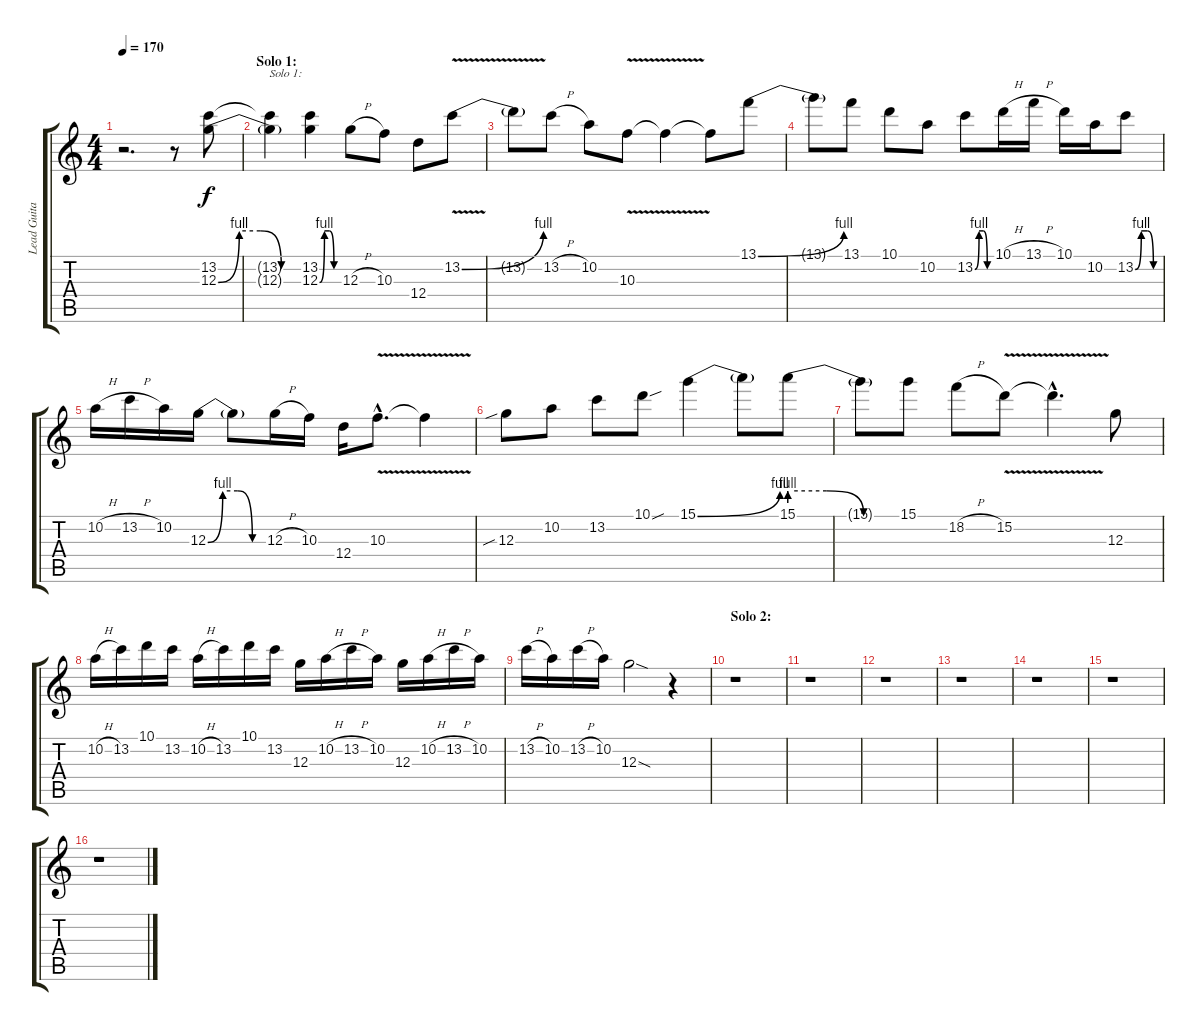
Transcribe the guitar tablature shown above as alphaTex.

\track ("Lead Guitar 1" "Lead Guita") {instrument distortionguitar}
\staff {score tabs}
\tuning (E4 B3 G3 D3 A2 E2) {hide}
\ts (4 4)
\tempo 170
\clef g2
\ks c
r.2{d dy f} r.8 (13.2 12.3{be (custom 0 0 15 4 30 4 45 0 60 0)}).8 |
\section ("" "Solo 1:")
(13.2{t} 12.3{t}).4{txt "Solo 1:"} (13.2 12.3{be (custom 0 0 15 4 30 4 45 0 60 0)}).4 12.3{h}.8 10.3.8 12.4.8 13.2{be (bend 0 0 60 4) v}.8 |
13.2{t}.8 13.2{h}.8 10.2.8 10.3{v}.8 10.3{t}.4 10.3{t}.8 13.1{be (bend 0 0 60 4)}.8 |
13.1{t}.8 13.1.8 10.1.8 10.2.8 13.2{be (custom 0 0 15 4 30 4 45 0 60 0)}.8 10.1{h}.16 13.1{h}.16 10.1.16 10.2.16 13.2{be (custom 0 0 15 4 30 4 45 0 60 0)}.8 |
10.2{h}.16 13.2{h}.16 10.2.16 12.3{be (custom 0 0 15 4 30 4 45 0 60 0)}.16 12.3{t}.8 12.3{h}.16 10.3.16 12.4.16 10.3{v hac}.8{d} 10.3{t}.4 |
12.3{sib}.8 10.2.8 13.2.8 10.1{sou}.8 15.1{be (bend 0 0 60 4)}.4 15.1{t}.8 15.1{be (custom 0 4 20 4 40 0 60 0)}.8 |
15.1{t}.8 15.1.8 18.2{h}.8 15.2{v}.8 15.2{hac t}.4{d} 12.3.8 |
10.2{h}.16 13.2.16 10.1.16 13.2.16 10.2{h}.16 13.2.16 10.1.16 13.2.16 12.3.16 10.2{h}.16 13.2{h}.16 10.2.16 12.3.16 10.2{h}.16 13.2{h}.16 10.2.16 |
13.2{h}.16 10.2.16 13.2{h}.16 10.2.16 12.3{sod}.2 r.4 |
\section ("" "Solo 2:")
r.1 |
r.1 |
r.1 |
r.1 |
r.1 |
r.1 |
r.1
